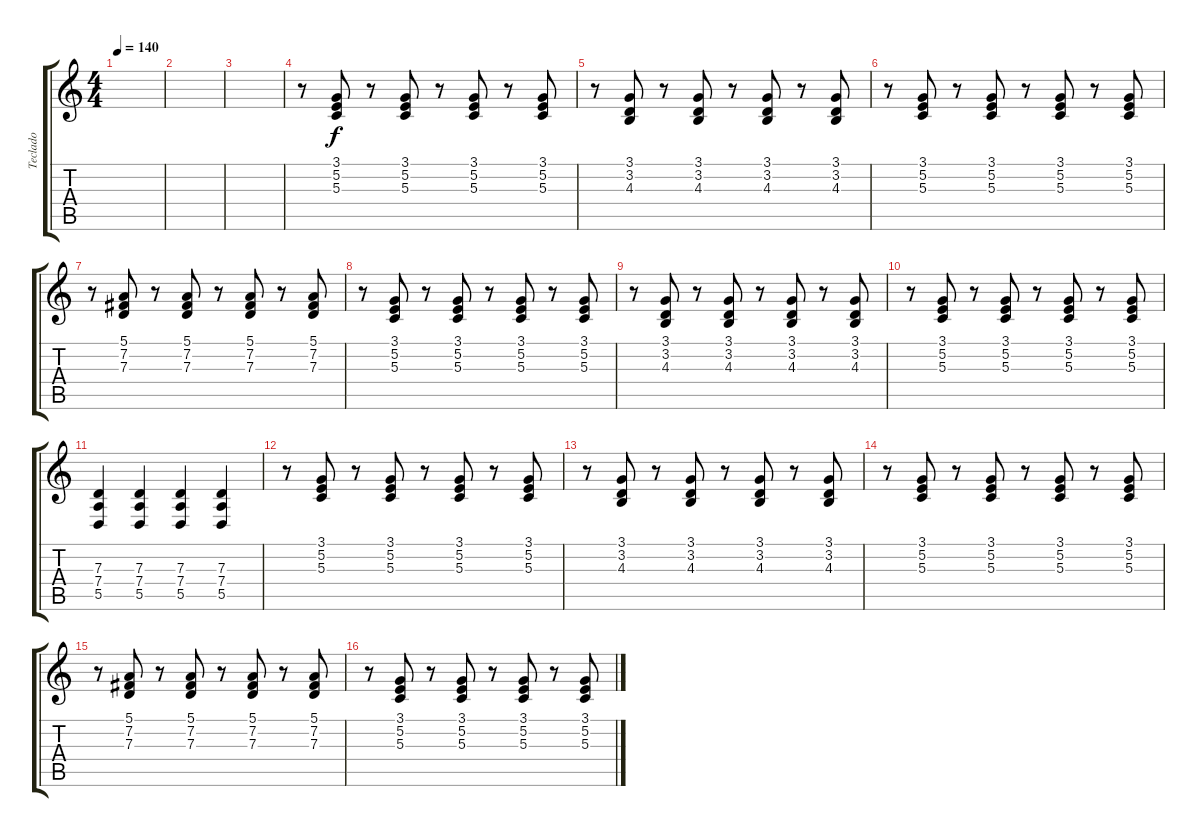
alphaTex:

\track ("Teclado" "Teclado") {instrument orchestrahit}
\staff {score tabs}
\tuning (E4 B3 G3 D3 A2 E2) {hide}
\ts (4 4)
\tempo 140
\clef g2
\ks c
|
|
|
r.8 (3.1 5.2 5.3).8 r.8 (3.1 5.2 5.3).8 r.8 (3.1 5.2 5.3).8 r.8 (3.1 5.2 5.3).8 |
r.8 (3.1 3.2 4.3).8 r.8 (3.1 3.2 4.3).8 r.8 (3.1 3.2 4.3).8 r.8 (3.1 3.2 4.3).8 |
r.8 (3.1 5.2 5.3).8 r.8 (3.1 5.2 5.3).8 r.8 (3.1 5.2 5.3).8 r.8 (3.1 5.2 5.3).8 |
r.8 (5.1 7.2 7.3).8 r.8 (5.1 7.2 7.3).8 r.8 (5.1 7.2 7.3).8 r.8 (5.1 7.2 7.3).8 |
r.8 (3.1 5.2 5.3).8 r.8 (3.1 5.2 5.3).8 r.8 (3.1 5.2 5.3).8 r.8 (3.1 5.2 5.3).8 |
r.8 (3.1 3.2 4.3).8 r.8 (3.1 3.2 4.3).8 r.8 (3.1 3.2 4.3).8 r.8 (3.1 3.2 4.3).8 |
r.8 (3.1 5.2 5.3).8 r.8 (3.1 5.2 5.3).8 r.8 (3.1 5.2 5.3).8 r.8 (3.1 5.2 5.3).8 |
(7.3 7.4 5.5).4 (7.3 7.4 5.5).4 (7.3 7.4 5.5).4 (7.3 7.4 5.5).4 |
r.8 (3.1 5.2 5.3).8 r.8 (3.1 5.2 5.3).8 r.8 (3.1 5.2 5.3).8 r.8 (3.1 5.2 5.3).8 |
r.8 (3.1 3.2 4.3).8 r.8 (3.1 3.2 4.3).8 r.8 (3.1 3.2 4.3).8 r.8 (3.1 3.2 4.3).8 |
r.8 (3.1 5.2 5.3).8 r.8 (3.1 5.2 5.3).8 r.8 (3.1 5.2 5.3).8 r.8 (3.1 5.2 5.3).8 |
r.8 (5.1 7.2 7.3).8 r.8 (5.1 7.2 7.3).8 r.8 (5.1 7.2 7.3).8 r.8 (5.1 7.2 7.3).8 |
r.8 (3.1 5.2 5.3).8 r.8 (3.1 5.2 5.3).8 r.8 (3.1 5.2 5.3).8 r.8 (3.1 5.2 5.3).8
